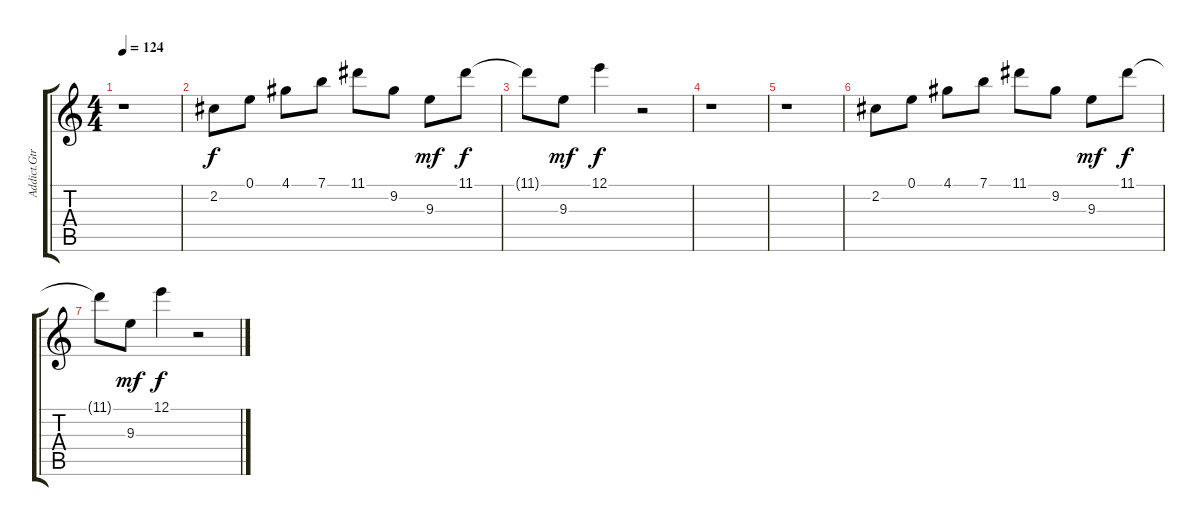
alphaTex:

\track ("Addict.Gtr" "Addict.Gtr") {instrument acousticguitarnylon}
\staff {score tabs}
\tuning (E4 B3 G3 D3 A2 E2) {hide}
\ts (4 4)
\tempo 124
\clef g2
\ks c
r.1{dy f} |
2.2.8 0.1.8 4.1.8 7.1.8 11.1.8 9.2.8 9.3.8{dy mf} 11.1.8{dy f} |
11.1{t}.8 9.3.8{dy mf} 12.1.4{dy f} r.2 |
r.1 |
r.1 |
2.2.8 0.1.8 4.1.8 7.1.8 11.1.8 9.2.8 9.3.8{dy mf} 11.1.8{dy f} |
11.1{t}.8 9.3.8{dy mf} 12.1.4{dy f} r.2
